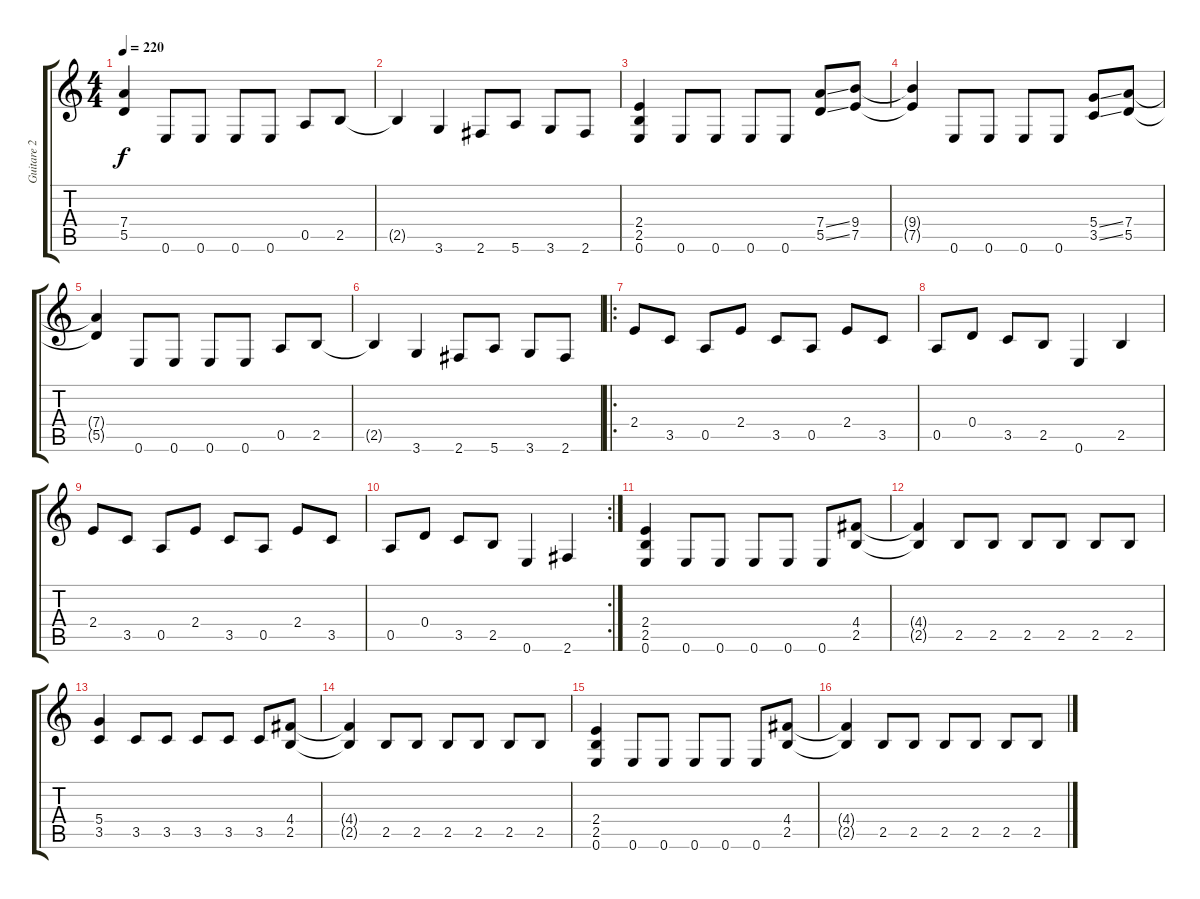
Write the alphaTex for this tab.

\track ("Guitare 2" "Guitare 2") {instrument distortionguitar}
\staff {score tabs}
\tuning (E4 B3 G3 D3 A2 E2) {hide}
\ts (4 4)
\tempo 220
\clef g2
\ks c
(7.4{t} 5.5{t}).4{dy f} 0.6.8 0.6.8 0.6.8 0.6.8 0.5.8 2.5.8 |
2.5{t}.4 3.6.4 2.6.8 5.6.8 3.6.8 2.6.8 |
(2.4 2.5 0.6).4 0.6.8 0.6.8 0.6.8 0.6.8 (7.4{ss} 5.5{ss}).8 (9.4 7.5).8 |
(9.4{t} 7.5{t}).4 0.6.8 0.6.8 0.6.8 0.6.8 (5.4{ss} 3.5{ss}).8 (7.4 5.5).8 |
(7.4{t} 5.5{t}).4 0.6.8 0.6.8 0.6.8 0.6.8 0.5.8 2.5.8 |
2.5{t}.4 3.6.4 2.6.8 5.6.8 3.6.8 2.6.8 |
\ro
2.4.8 3.5.8 0.5.8 2.4.8 3.5.8 0.5.8 2.4.8 3.5.8 |
0.5.8 0.4.8 3.5.8 2.5.8 0.6.4 2.5.4 |
2.4.8 3.5.8 0.5.8 2.4.8 3.5.8 0.5.8 2.4.8 3.5.8 |
\rc 2
0.5.8 0.4.8 3.5.8 2.5.8 0.6.4 2.6.4 |
(2.4 2.5 0.6).4 0.6.8 0.6.8 0.6.8 0.6.8 0.6.8 (4.4 2.5).8 |
(4.4{t} 2.5{t}).4 2.5.8 2.5.8 2.5.8 2.5.8 2.5.8 2.5.8 |
(5.4 3.5).4 3.5.8 3.5.8 3.5.8 3.5.8 3.5.8 (4.4 2.5).8 |
(4.4{t} 2.5{t}).4 2.5.8 2.5.8 2.5.8 2.5.8 2.5.8 2.5.8 |
(2.4 2.5 0.6).4 0.6.8 0.6.8 0.6.8 0.6.8 0.6.8 (4.4 2.5).8 |
(4.4{t} 2.5{t}).4 2.5.8 2.5.8 2.5.8 2.5.8 2.5.8 2.5.8
